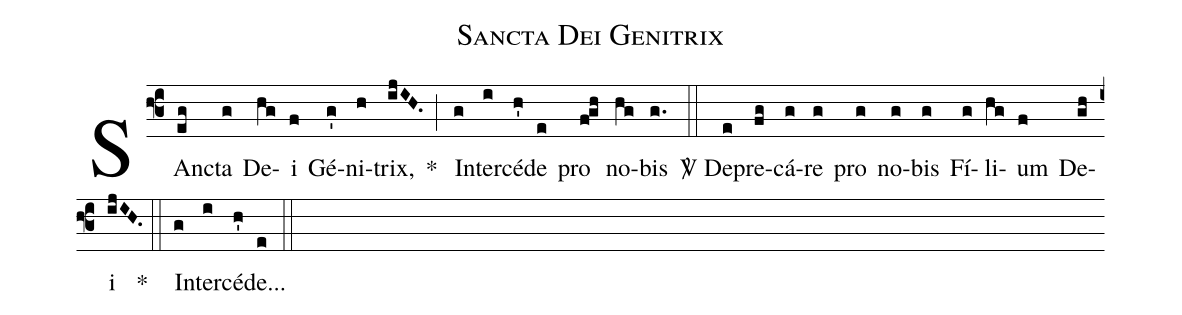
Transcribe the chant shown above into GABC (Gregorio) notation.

name:Sancta Dei Genitrix;
office-part:Responsorium breve;
%%
name: Sancta Dei Genitrix;
annotation:RESP. <i>In ch.</i>;
%%
(f3) SAnc(eg)ta(g) De(hg)i(f) Gé(g')ni(h)trix,(ijIH.) * (;) In(g)ter(i)cé(h')de(e) pro(fgh) no(hg)bis(g.) (::) <sp>V/</sp> De(e)pre(fg)cá(g)re(g) pro(g) no(g)bis(g) Fí(g)li(hg)um(f) De(gh)i(ijIH.) * (::) In(g)ter(i)cé(h')de...(e) (::)
